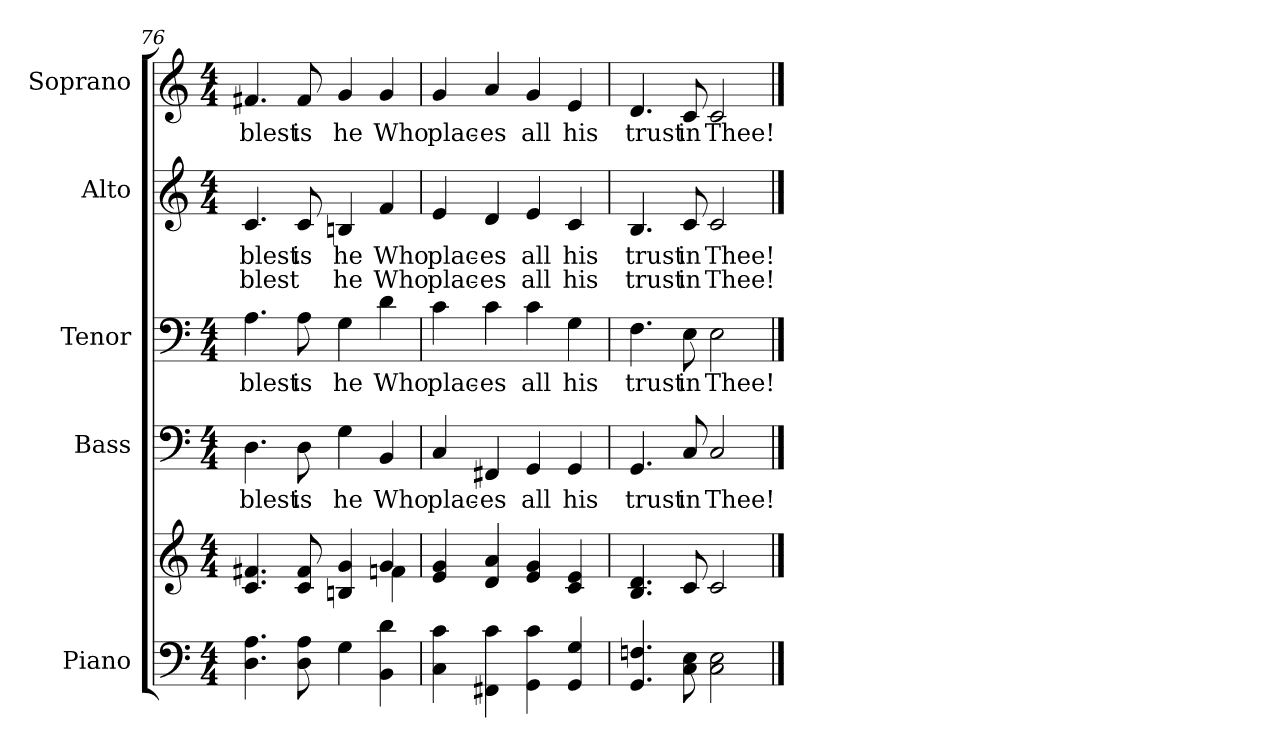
**kern	**kern	**kern	**text	**kern	**text	**kern	**text	**text	**kern	**text
*part5	*part5	*part4	*part4	*part3	*part3	*part2	*part2	*part2	*part1	*part1
*staff6	*staff5	*staff4	*staff4	*staff3	*staff3	*staff2	*staff2	*staff2	*staff1	*staff1
*I"Piano	*	*I"Bass	*	*I"Tenor	*	*I"Alto	*	*	*I"Soprano	*
*I'Pno.	*	*I'B.	*	*I'T.	*	*I'A.	*	*	*I'S.	*
*clefF4	*clefG2	*clefF4	*	*clefF4	*	*clefG2	*	*	*clefG2	*
*k[]	*k[]	*k[]	*	*k[]	*	*k[]	*	*	*k[]	*
*C:	*C:	*C:	*	*C:	*	*C:	*	*	*C:	*
*M4/4	*M4/4	*M4/4	*	*M4/4	*	*M4/4	*	*	*M4/4	*
=76	=76	=76	=76	=76	=76	=76	=76	=76	=76	=76
*	*^	*	*	*	*	*	*	*	*	*
!	!	!	!	!LO:LY:b:color=#000000	!	!	!	!	!	!	!
!	!	!	!	!	!	!LO:LY:b:color=#000000	!	!	!	!	!
!	!	!	!	!	!	!	!	!LO:LY:b:color=#000000	!LO:LY:b:color=#000000	!	!
!	!	!	!	!	!	!	!	!	!	!	!LO:LY:b:color=#000000
4.Di\ 4.Ai	4.ci/ 4.f#Xi	2ryy	4.Di\	blest	4.Ai\	blest	4.ci/	blest	blest	4.f#Xi/	blest
!	!	!	!	!LO:LY:b:color=#000000	!	!	!	!	!	!	!
!	!	!	!	!	!	!LO:LY:b:color=#000000	!	!	!	!	!
!	!	!	!	!	!	!	!	!LO:LY:b:color=#000000	!	!	!
!	!	!	!	!	!	!	!	!	!	!	!LO:LY:b:color=#000000
8Di\ 8Ai	8ci/ 8f#i	.	8Di\	is	8Ai\	is	8ci/	is	.	8f#i/	is
!	!	!	!	!LO:LY:b:color=#000000	!	!	!	!	!	!	!
!	!	!	!	!	!	!LO:LY:b:color=#000000	!	!	!	!	!
!	!	!	!	!	!	!	!	!LO:LY:b:color=#000000	!LO:LY:b:color=#000000	!	!
!	!	!	!	!	!	!	!	!	!	!	!LO:LY:b:color=#000000
4Gi\	4Bni/ 4gi	4ryy	4Gi\	he	4Gi\	he	4Bni/	he	he	4gi/	he
!	!	!	!	!LO:LY:b:color=#000000	!	!	!	!	!	!	!
!	!	!	!	!	!	!LO:LY:b:color=#000000	!	!	!	!	!
!	!	!	!	!	!	!	!	!LO:LY:b:color=#000000	!LO:LY:b:color=#000000	!	!
!	!	!	!	!	!	!	!	!	!	!	!LO:LY:b:color=#000000
4BBi\ 4di	4gi/	4fni\	4BBi/	Who	4di\	Who	4fi/	Who	Who	4gi/	Who
*	*v	*v	*	*	*	*	*	*	*	*	*
=77	=77	=77	=77	=77	=77	=77	=77	=77	=77	=77
*	*^	*	*	*	*	*	*	*	*	*
!	!	!	!	!LO:LY:b:color=#000000	!	!	!	!	!	!	!
*	*v	*v	*	*	*	*	*	*	*	*	*
*	*^	*	*	*	*	*	*	*	*	*
!	!	!	!	!	!	!LO:LY:b:color=#000000	!	!	!	!	!
*	*v	*v	*	*	*	*	*	*	*	*	*
*	*^	*	*	*	*	*	*	*	*	*
!	!	!	!	!	!	!	!	!LO:LY:b:color=#000000	!LO:LY:b:color=#000000	!	!
*	*v	*v	*	*	*	*	*	*	*	*	*
*	*^	*	*	*	*	*	*	*	*	*
!	!	!	!	!	!	!	!	!	!	!	!LO:LY:b:color=#000000
*	*v	*v	*	*	*	*	*	*	*	*	*
4Ci\ 4ci	4ei/ 4gi	4Ci/	plac-	4ci\	plac-	4ei/	plac-	-plac-	4gi/	plac-
!	!	!	!LO:LY:b:color=#000000	!	!	!	!	!	!	!
!	!	!	!	!	!LO:LY:b:color=#000000	!	!	!	!	!
!	!	!	!	!	!	!	!LO:LY:b:color=#000000	!LO:LY:b:color=#000000	!	!
!	!	!	!	!	!	!	!	!	!	!LO:LY:b:color=#000000
4FF#Xi\ 4ci	4di/ 4ai	4FF#Xi/	-es	4ci\	-es	4di/	-es	es	4ai/	-es
!	!	!	!LO:LY:b:color=#000000	!	!	!	!	!	!	!
!	!	!	!	!	!LO:LY:b:color=#000000	!	!	!	!	!
!	!	!	!	!	!	!	!LO:LY:b:color=#000000	!LO:LY:b:color=#000000	!	!
!	!	!	!	!	!	!	!	!	!	!LO:LY:b:color=#000000
4GGi\ 4ci	4ei/ 4gi	4GGi/	all	4ci\	all	4ei/	all	all	4gi/	all
!	!	!	!LO:LY:b:color=#000000	!	!	!	!	!	!	!
!	!	!	!	!	!LO:LY:b:color=#000000	!	!	!	!	!
!	!	!	!	!	!	!	!LO:LY:b:color=#000000	!LO:LY:b:color=#000000	!	!
!	!	!	!	!	!	!	!	!	!	!LO:LY:b:color=#000000
4GGi/ 4Gi	4ci/ 4ei	4GGi/	his	4Gi\	his	4ci/	his	his	4ei/	his
=78	=78	=78	=78	=78	=78	=78	=78	=78	=78	=78
!	!	!	!LO:LY:b:color=#000000	!	!	!	!	!	!	!
!	!	!	!	!	!LO:LY:b:color=#000000	!	!	!	!	!
!	!	!	!	!	!	!	!LO:LY:b:color=#000000	!LO:LY:b:color=#000000	!	!
!	!	!	!	!	!	!	!	!	!	!LO:LY:b:color=#000000
4.GGi/ 4.Fni	4.Bi/ 4.di	4.GGi/	trust	4.Fi\	trust	4.Bi/	trust	trust	4.di/	trust
!	!	!	!LO:LY:b:color=#000000	!	!	!	!	!	!	!
!	!	!	!	!	!LO:LY:b:color=#000000	!	!	!	!	!
!	!	!	!	!	!	!	!LO:LY:b:color=#000000	!LO:LY:b:color=#000000	!	!
!	!	!	!	!	!	!	!	!	!	!LO:LY:b:color=#000000
8Ci\ 8Ei	8ci/	8Ci/	in	8Ei\	in	8ci/	in	in	8ci/	in
!	!	!	!LO:LY:b:color=#000000	!	!	!	!	!	!	!
!	!	!	!	!	!LO:LY:b:color=#000000	!	!	!	!	!
!	!	!	!	!	!	!	!LO:LY:b:color=#000000	!LO:LY:b:color=#000000	!	!
!	!	!	!	!	!	!	!	!	!	!LO:LY:b:color=#000000
2Ci\ 2Ei	2ci/	2Ci/	Thee!	2Ei\	Thee!	2ci/	Thee!	Thee!	2ci/	Thee!
==	==	==	==	==	==	==	==	==	==	==
*-	*-	*-	*-	*-	*-	*-	*-	*-	*-	*-
